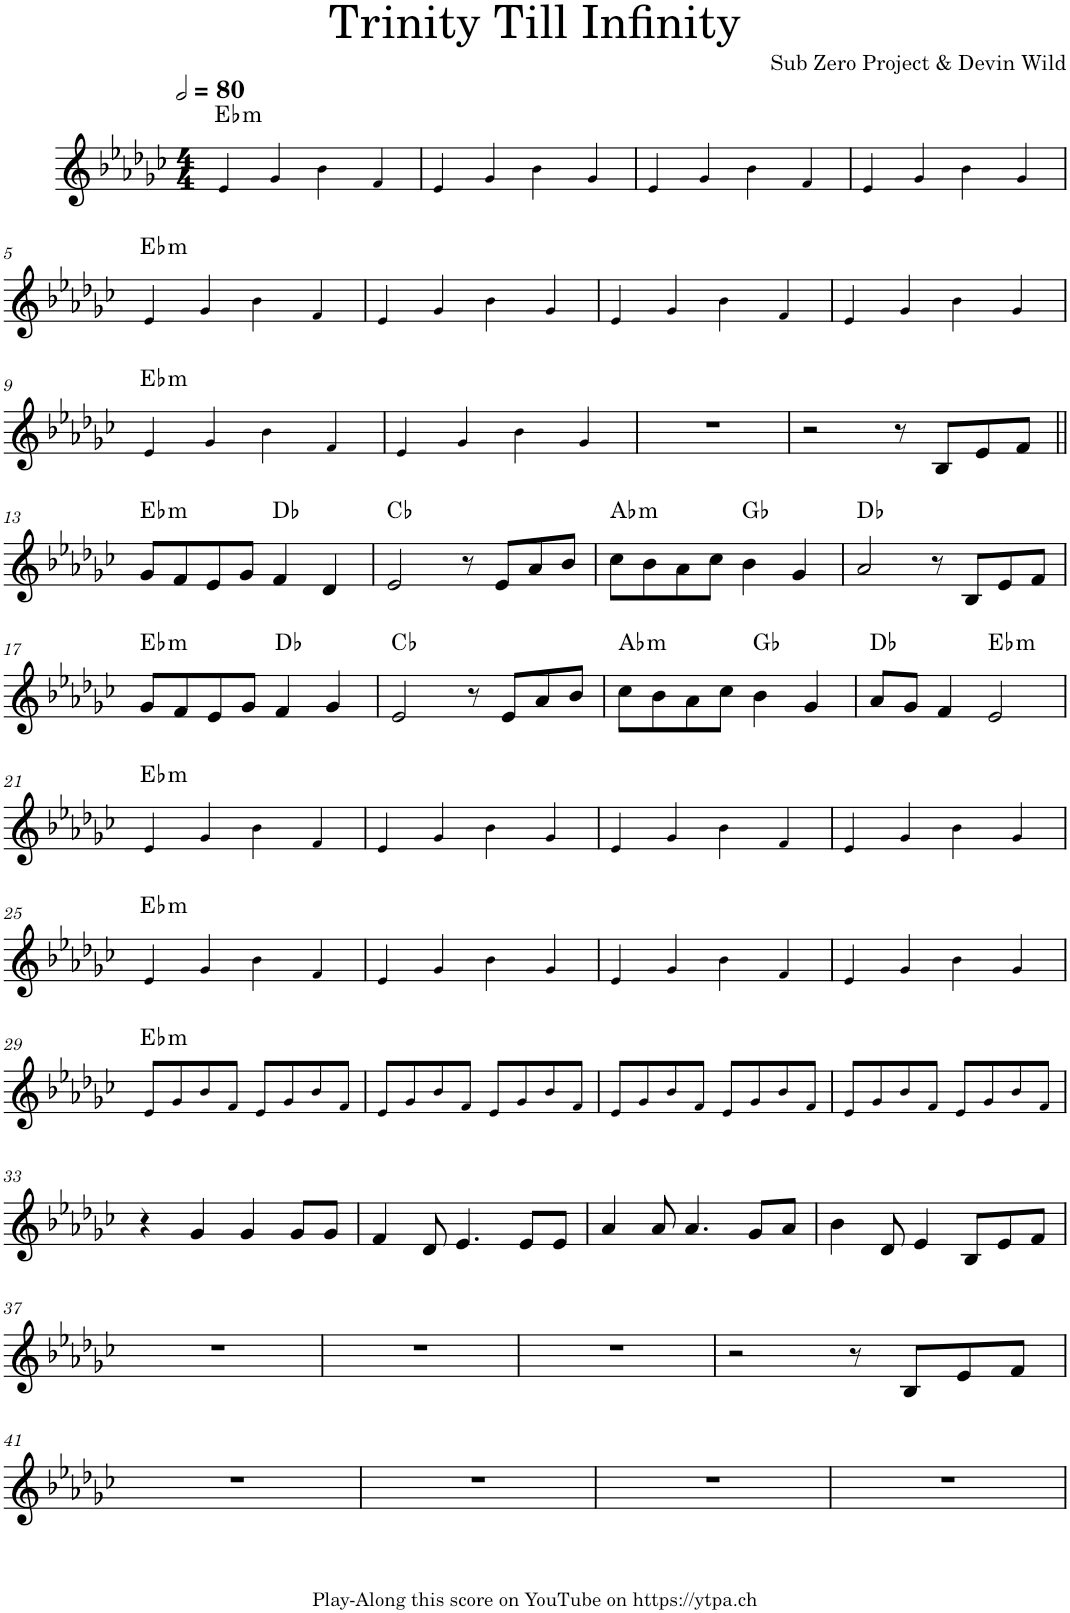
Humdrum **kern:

**kern	**harte
*part1	*part1
*staff1	*
*I"Piano	*
*I'Pno.	*
*clefG2	*
*k[b-e-a-d-g-c-]	*
*M4/4	*
*MM160	*
=1	=1
!	!LO:H:kt=m
4e-!/	Eb:min
4g-!/	.
4b-!\	.
4f!/	.
=2	=2
4e-!/	.
4g-!/	.
4b-!\	.
4g-!/	.
=3	=3
4e-!/	.
4g-!/	.
4b-!\	.
4f!/	.
=4	=4
4e-!/	.
4g-!/	.
4b-!\	.
4g-!/	.
!!LO:LB:g=z
=5	=5
!	!LO:H:kt=m
4e-!/	Eb:min
4g-!/	.
4b-!\	.
4f!/	.
=6	=6
4e-!/	.
4g-!/	.
4b-!\	.
4g-!/	.
=7	=7
4e-!/	.
4g-!/	.
4b-!\	.
4f!/	.
=8	=8
4e-!/	.
4g-!/	.
4b-!\	.
4g-!/	.
!!LO:LB:g=z
=9	=9
!	!LO:H:kt=m
4e-!/	Eb:min
4g-!/	.
4b-!\	.
4f!/	.
=10	=10
4e-!/	.
4g-!/	.
4b-!\	.
4g-!/	.
=11	=11
1r	.
=12	=12
2r	.
8r	.
8B-/L	.
8e-/	.
8f/J	.
!!LO:LB:g=z
=13||	=13||
!	!LO:H:kt=m
8g-/L	Eb:min
8f/	.
8e-/	.
8g-/J	.
4f/	Db:maj
4d-/	.
=14	=14
2e-/	Cb:maj
8r	.
8e-/L	.
8a-/	.
8b-/J	.
=15	=15
!	!LO:H:kt=m
8cc-\L	Ab:min
8b-\	.
8a-\	.
8cc-\J	.
4b-\	Gb:maj
4g-/	.
=16	=16
2a-/	Db:maj
8r	.
8B-/L	.
8e-/	.
8f/J	.
!!LO:LB:g=z
=17	=17
!	!LO:H:kt=m
8g-/L	Eb:min
8f/	.
8e-/	.
8g-/J	.
4f/	Db:maj
4g-/	.
=18	=18
2e-/	Cb:maj
8r	.
8e-/L	.
8a-/	.
8b-/J	.
=19	=19
!	!LO:H:kt=m
8cc-\L	Ab:min
8b-\	.
8a-\	.
8cc-\J	.
4b-\	Gb:maj
4g-/	.
=20	=20
8a-/L	Db:maj
8g-/J	.
4f/	.
!	!LO:H:kt=m
2e-/	Eb:min
!!LO:LB:g=z
=21	=21
!	!LO:H:kt=m
4e-!/	Eb:min
4g-!/	.
4b-!\	.
4f!/	.
=22	=22
4e-!/	.
4g-!/	.
4b-!\	.
4g-!/	.
=23	=23
4e-!/	.
4g-!/	.
4b-!\	.
4f!/	.
=24	=24
4e-!/	.
4g-!/	.
4b-!\	.
4g-!/	.
!!LO:LB:g=z
=25	=25
!	!LO:H:kt=m
4e-!/	Eb:min
4g-!/	.
4b-!\	.
4f!/	.
=26	=26
4e-!/	.
4g-!/	.
4b-!\	.
4g-!/	.
=27	=27
4e-!/	.
4g-!/	.
4b-!\	.
4f!/	.
=28	=28
4e-!/	.
4g-!/	.
4b-!\	.
4g-!/	.
!!LO:LB:g=z
=29	=29
!	!LO:H:kt=m
8e-!/L	Eb:min
8g-!/	.
8b-!/	.
8f!/J	.
8e-!/L	.
8g-!/	.
8b-!/	.
8f!/J	.
=30	=30
8e-!/L	.
8g-!/	.
8b-!/	.
8f!/J	.
8e-!/L	.
8g-!/	.
8b-!/	.
8f!/J	.
=31	=31
8e-!/L	.
8g-!/	.
8b-!/	.
8f!/J	.
8e-!/L	.
8g-!/	.
8b-!/	.
8f!/J	.
=32	=32
8e-!/L	.
8g-!/	.
8b-!/	.
8f!/J	.
8e-!/L	.
8g-!/	.
8b-!/	.
8f!/J	.
!!LO:LB:g=z
=33	=33
4r	.
4g-/	.
4g-/	.
8g-/L	.
8g-/J	.
=34	=34
4f/	.
8d-/	.
4.e-/	.
8e-/L	.
8e-/J	.
=35	=35
4a-/	.
8a-/	.
4.a-/	.
8g-/L	.
8a-/J	.
=36	=36
4b-\	.
8d-/	.
4e-/	.
8B-/L	.
8e-/	.
8f/J	.
!!LO:LB:g=z
=37	=37
1r	.
=38	=38
1r	.
=39	=39
1r	.
=40	=40
2r	.
8r	.
8B-/L	.
8e-/	.
8f/J	.
!!LO:LB:g=z
=41	=41
1r	.
=42	=42
1r	.
=43	=43
1r	.
=44	=44
1r	.
=	=
*-	*-
